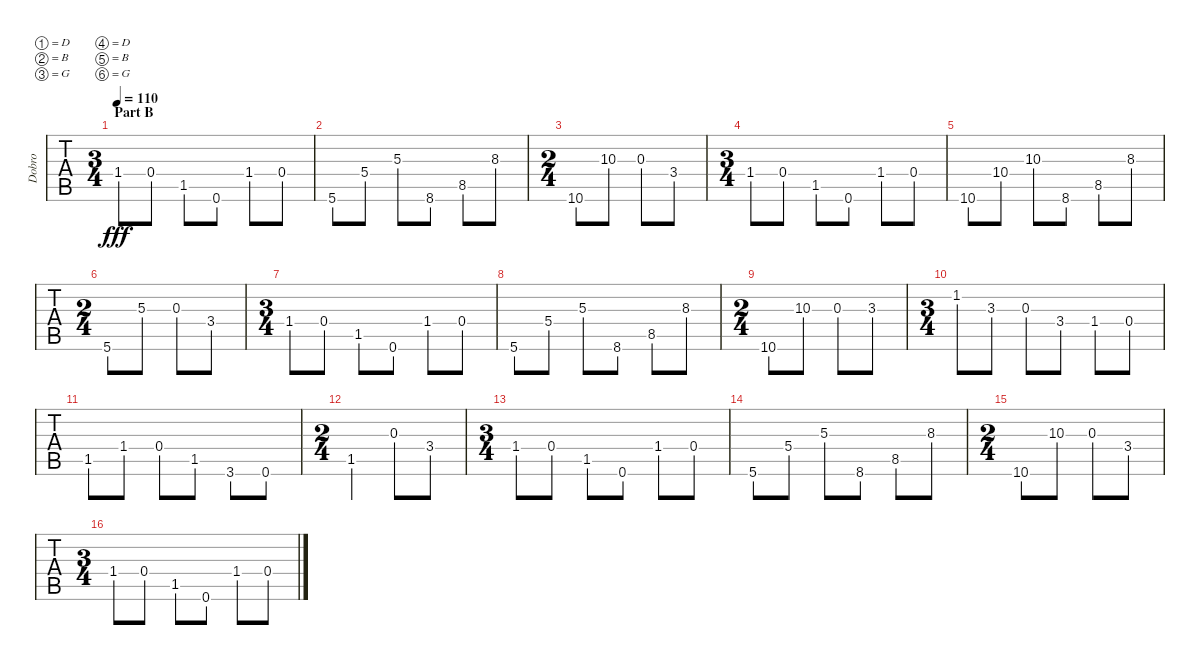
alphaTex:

\bracketExtendMode groupsimilarinstruments
\multiBarRest
\track ("Dobro" "Dobro") {instrument acousticguitarsteel}
\staff {tabs}
\tuning (D4 B3 G3 D3 B2 G2)
\displaytranspose 0
\ts (3 4)
\beaming (8 2 2 2)
\section ("" "Part B")
\tempo 110
\clef g2
\ks cminor
1.4{acc b}.8{dy fff} 0.4{acc forcenatural}.8 1.5{acc forcenatural}.8 0.6{acc forcenatural}.8 1.4{acc b}.8 0.4{acc forcenatural}.8 |
5.6{acc forcenatural}.8 5.4{acc forcenatural}.8 5.3{acc forcenatural}.8 8.6{acc b}.8 8.5{acc forcenatural}.8 8.3{acc b}.8 |
\ts (2 4)
\beaming (8 2 2)
10.6{acc forcenatural}.8 10.3{acc forcenatural}.8 0.3{acc forcenatural}.8 3.4{acc forcenatural}.8 |
\ts (3 4)
\beaming (8 2 2 2)
1.4{acc b}.8 0.4{acc forcenatural}.8 1.5{acc forcenatural}.8 0.6{acc forcenatural}.8 1.4{acc b}.8 0.4{acc forcenatural}.8 |
10.6{acc forcenatural}.8 10.4{acc forcenatural}.8 10.3{acc forcenatural}.8 8.6{acc b}.8 8.5{acc forcenatural}.8 8.3{acc b}.8 |
\ts (2 4)
\beaming (8 2 2)
5.6{acc forcenatural}.8 5.3{acc forcenatural}.8 0.3{acc forcenatural}.8 3.4{acc forcenatural}.8 |
\ts (3 4)
\beaming (8 2 2 2)
1.4{acc b}.8 0.4{acc forcenatural}.8 1.5{acc forcenatural}.8 0.6{acc forcenatural}.8 1.4{acc b}.8 0.4{acc forcenatural}.8 |
5.6{acc forcenatural}.8 5.4{acc forcenatural}.8 5.3{acc forcenatural}.8 8.6{acc b}.8 8.5{acc forcenatural}.8 8.3{acc b}.8 |
\ts (2 4)
\beaming (8 2 2)
10.6{acc forcenatural}.8 10.3{acc forcenatural}.8 0.3{acc forcenatural}.8 3.3{acc b}.8 |
\ts (3 4)
\beaming (8 2 2 2)
1.2{acc forcenatural}.8 3.3{acc b}.8 0.3{acc forcenatural}.8 3.4{acc forcenatural}.8 1.4{acc b}.8 0.4{acc forcenatural}.8 |
1.5{acc forcenatural}.8 1.4{acc b}.8 0.4{acc forcenatural}.8 1.5{acc forcenatural}.8 3.6{acc b}.8 0.6{acc forcenatural}.8 |
\ts (2 4)
\beaming (8 2 2)
1.5{acc forcenatural}.4 0.3{acc forcenatural}.8 3.4{acc forcenatural}.8 |
\ts (3 4)
\beaming (8 2 2 2)
1.4{acc b}.8 0.4{acc forcenatural}.8 1.5{acc forcenatural}.8 0.6{acc forcenatural}.8 1.4{acc b}.8 0.4{acc forcenatural}.8 |
5.6{acc forcenatural}.8 5.4{acc forcenatural}.8 5.3{acc forcenatural}.8 8.6{acc b}.8 8.5{acc forcenatural}.8 8.3{acc b}.8 |
\ts (2 4)
\beaming (8 2 2)
10.6{acc forcenatural}.8 10.3{acc forcenatural}.8 0.3{acc forcenatural}.8 3.4{acc forcenatural}.8 |
\ts (3 4)
\beaming (8 2 2 2)
1.4{acc b}.8 0.4{acc forcenatural}.8 1.5{acc forcenatural}.8 0.6{acc forcenatural}.8 1.4{acc b}.8 0.4{acc forcenatural}.8
